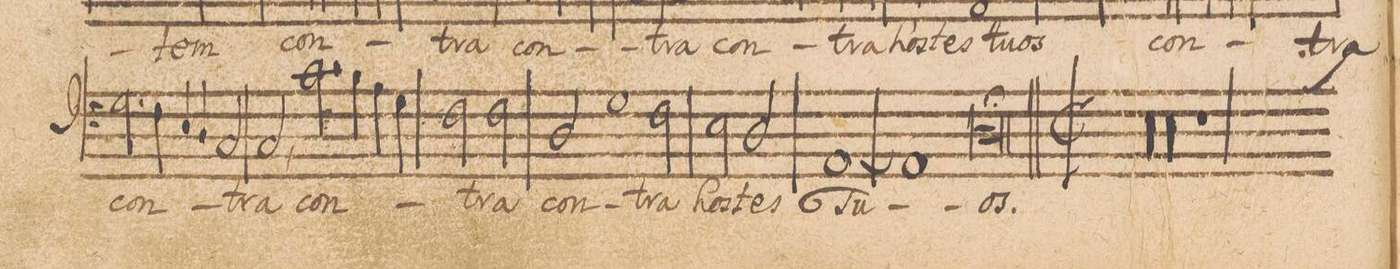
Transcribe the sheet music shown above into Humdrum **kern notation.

**kern	**text
*I"BASSVS.	*
*clefF4	*
*k[]	*
*met(C|)	*
*M2/1	*
2.G\	con-
4F\	.
4E/	.
4D/	.
2C/	.
=57-	=57-
2C,/	-tra
2.c\	con-
4B\	.
4A\	.
4G\	.
=58-	=58-
2F\	.
2F\	-tra
2D/	con-
1G\	.
=59-	=59-
2F\	-tra
2E\	hos-
2D/	-tes
=60-	=60-
(1AA	Tu-
1AA)	.
=61-	=61-
0Dl;	-os.
=62||	=62||
*M2/1	*
*met(C|)	*
00r	.
=63-	=63-
=64-	=64-
00r	.
=65-	=65-
=66-	=66-
*custos:A	*
1r	.
*-	*-
